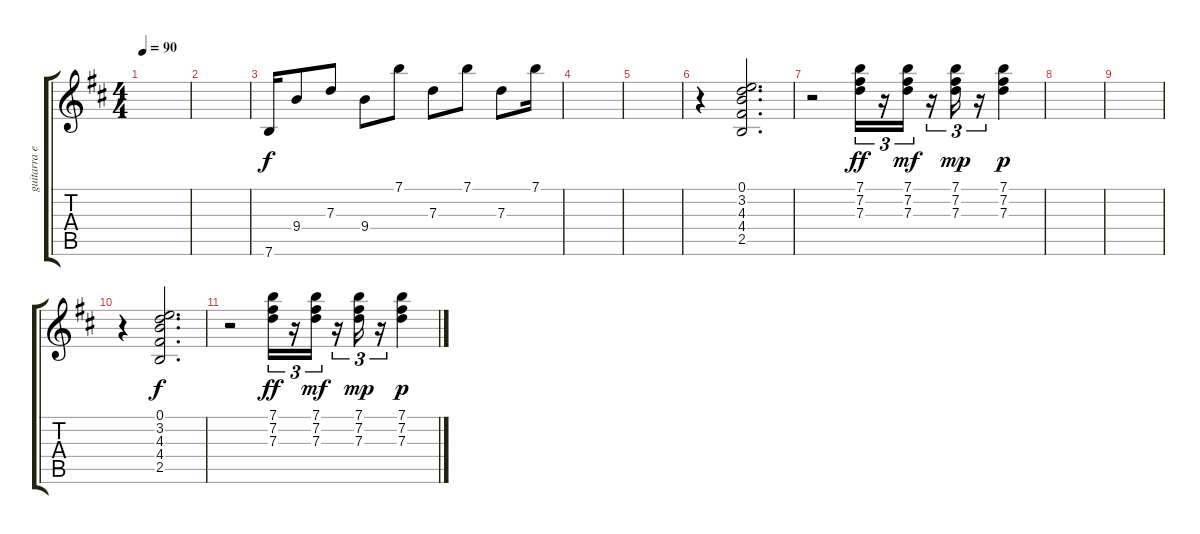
\track ("guitarra electrica" "guitarra e") {instrument electricguitarmuted}
\staff {score tabs}
\tuning (E4 B3 G3 D3 A2 E2) {hide}
\ts (4 4)
\tempo 90
\clef g2
\ks bminor
|
|
7.6.16{dy f} 9.4.8 7.3.8 9.4.8 7.1.8 7.3.8 7.1.8 7.3.8 7.1.16 |
|
|
r.4 (0.1 3.2 4.3 4.4 2.5).2{d instrument electricguitarclean} |
r.2 (7.1 7.2 7.3).16{tu (3 2) dy ff} r.16{tu (3 2)} (7.1 7.2 7.3).16{tu (3 2) dy mf} r.16{tu (3 2)} (7.1 7.2 7.3).16{tu (3 2) dy mp} r.16{tu (3 2)} (7.1 7.2 7.3).4{dy p} |
|
|
r.4 (0.1 3.2 4.3 4.4 2.5).2{d dy f instrument electricguitarclean} |
r.2 (7.1 7.2 7.3).16{tu (3 2) dy ff} r.16{tu (3 2)} (7.1 7.2 7.3).16{tu (3 2) dy mf} r.16{tu (3 2)} (7.1 7.2 7.3).16{tu (3 2) dy mp} r.16{tu (3 2)} (7.1 7.2 7.3).4{dy p}
